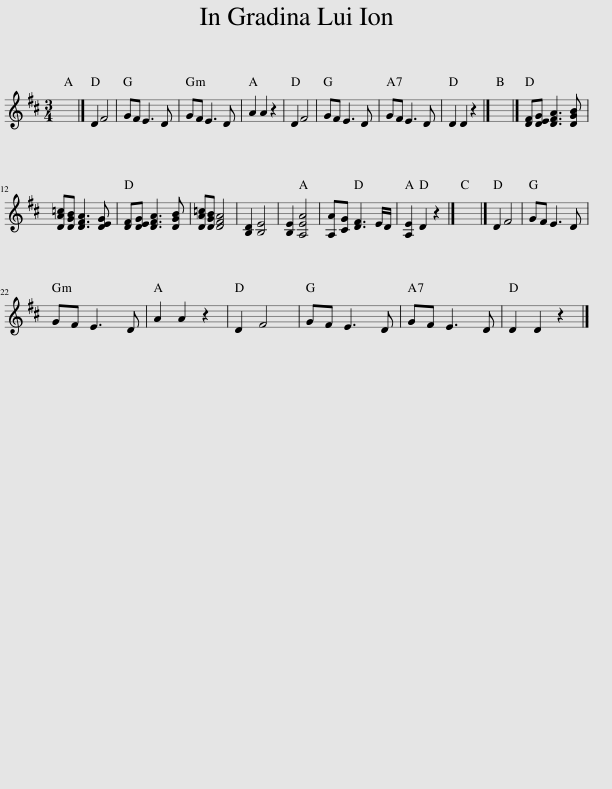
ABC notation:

X:1
L:1/8
M:3/4
I:linebreak $
K:D
V:1 treble
V:1
 x6 |] D2 F4 | GF E3 D | GF E3 D | A2 A2 z2 | %5
 D2 F4 | GF E3 D | GF E3 D | D2 D2 z2 |] x6 |] %10
 [DF][DEG] [DFA]3 [DGB] |$ [DA=c][DGB] [DFA]3 [DEG] | [DF][DEG] [DFA]3 [DGB] | [DA=c][DGB] [DFA]4 | [B,D]2 [B,E]4 | %15
 [B,E]2 [A,EA]4 | [A,A][CG] [DF]3 E/D/ | [A,E]2 D2 z2 |] x6 |] D2 F4 | %20
 GF E3 D |$ GF E3 D | A2 A2 z2 | D2 F4 | GF E3 D | %25
 GF E3 D | D2 D2 z2 |] %27
